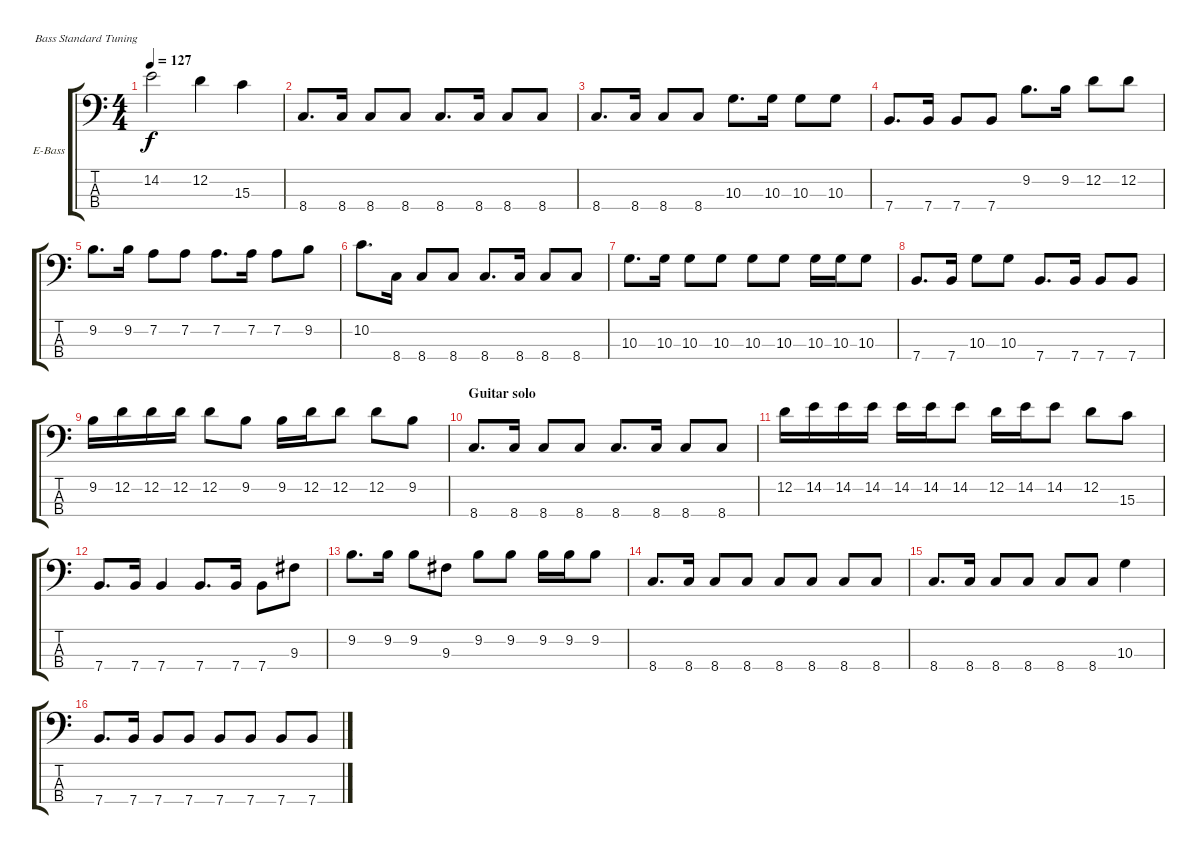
\bracketExtendMode groupsimilarinstruments
\firstSystemTrackNameOrientation horizontal
\otherSystemsTrackNameOrientation horizontal
\track ("Bass Guitar" "E-Bass") {instrument electricbassfinger}
\staff {score tabs}
\tuning (G2 D2 A1 E1)
\ts (4 4)
\tempo 127
\clef f4
\ks c
14.2.2{dy f} 12.2.4 15.3.4 |
8.4.8{d} 8.4.16 8.4.8 8.4.8 8.4.8{d} 8.4.16 8.4.8 8.4.8 |
8.4.8{d} 8.4.16 8.4.8 8.4.8 10.3.8{d} 10.3.16 10.3.8 10.3.8 |
7.4.8{d} 7.4.16 7.4.8 7.4.8 9.2.8{d} 9.2.16 12.2.8 12.2.8 |
9.2.8{d} 9.2.16 7.2.8 7.2.8 7.2.8{d} 7.2.16 7.2.8 9.2.8 |
10.2.8{d} 8.4.16 8.4.8 8.4.8 8.4.8{d} 8.4.16 8.4.8 8.4.8 |
10.3.8{d} 10.3.16 10.3.8 10.3.8 10.3.8 10.3.8 10.3.16 10.3.16 10.3.8 |
7.4.8{d} 7.4.16 10.3.8 10.3.8 7.4.8{d} 7.4.16 7.4.8 7.4.8 |
9.2.16 12.2.16 12.2.16 12.2.16 12.2.8 9.2.8 9.2.16 12.2.16 12.2.8 12.2.8 9.2.8 |
\section ("" "Guitar solo")
8.4.8{d} 8.4.16 8.4.8 8.4.8 8.4.8{d} 8.4.16 8.4.8 8.4.8 |
12.2.16 14.2.16 14.2.16 14.2.16 14.2.16 14.2.16 14.2.8 12.2.16 14.2.16 14.2.8 12.2.8 15.3.8 |
7.4.8{d} 7.4.16 7.4.4 7.4.8{d} 7.4.16 7.4.8 9.3.8 |
9.2.8{d} 9.2.16 9.2.8 9.3.8 9.2.8 9.2.8 9.2.16 9.2.16 9.2.8 |
8.4.8{d} 8.4.16 8.4.8 8.4.8 8.4.8 8.4.8 8.4.8 8.4.8 |
8.4.8{d} 8.4.16 8.4.8 8.4.8 8.4.8 8.4.8 10.3.4 |
7.4.8{d} 7.4.16 7.4.8 7.4.8 7.4.8 7.4.8 7.4.8 7.4.8
